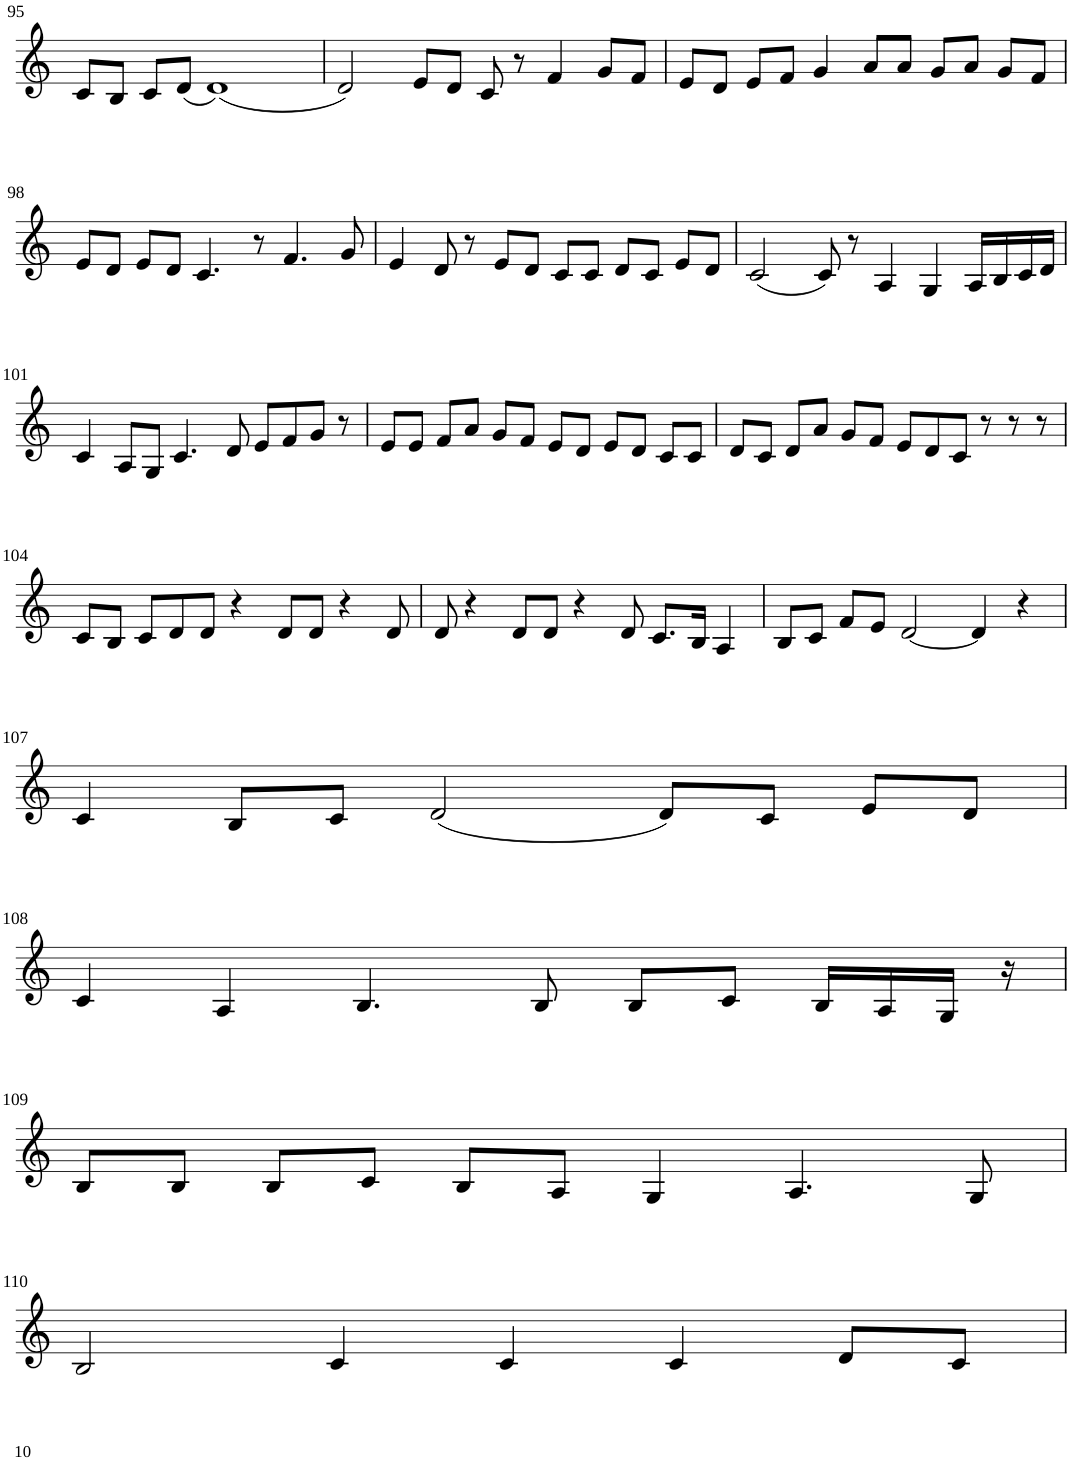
**kern
*part1
*staff1
*I"Violin
!!LO:PB:g=z
*clefG2
*k[]
*M6/4
=95
8c/L
8B/J
8c/L
(8d/J
(1d)
=96
2d/)
8e/L
8d/J
8c/
8r
4f/
8g/L
8f/J
=97
8e/L
8d/J
8e/L
8f/J
4g/
8a/L
8a/J
8g/L
8a/J
8g/L
8f/J
!!LO:LB:g=z
=98
8e/L
8d/J
8e/L
8d/J
4.c/
8r
4.f/
8g/
=99
4e/
8d/
8r
8e/L
8d/J
8c/L
8c/J
8d/L
8c/J
8e/L
8d/J
=100
(2c/
8c/)
8r
4A/
4G/
16A/LL
16B/
16c/
16d/JJ
!!LO:LB:g=z
=101
4c/
8A/L
8G/J
4.c/
8d/
8e/L
8f/
8g/J
8r
=102
8e/L
8e/J
8f/L
8a/J
8g/L
8f/J
8e/L
8d/J
8e/L
8d/J
8c/L
8c/J
=103
8d/L
8c/J
8d/L
8a/J
8g/L
8f/J
8e/L
8d/
8c/J
8r
8r
8r
!!LO:LB:g=z
=104
8c/L
8B/J
8c/L
8d/
8d/J
4r
8d/L
8d/J
4r
8d/
=105
8d/
4r
8d/L
8d/J
4r
8d/
8.c/L
16B/Jk
4A/
=106
8B/L
8c/J
8f/L
8e/J
[2d/
4d/]
4r
!!LO:LB:g=z
=107
4c/
8B/L
8c/J
(2d/
8d/L)
8c/J
8e/L
8d/J
!!LO:LB:g=z
=108
4c/
4A/
4.B/
8B/
8B/L
8c/J
16B/LL
16A/
16G/JJ
16r
!!LO:LB:g=z
=109
8B/L
8B/J
8B/L
8c/J
8B/L
8A/J
4G/
4.A/
8G/
!!LO:LB:g=z
=110
2B/
4c/
4c/
4c/
8d/L
8c/J
=
*-
